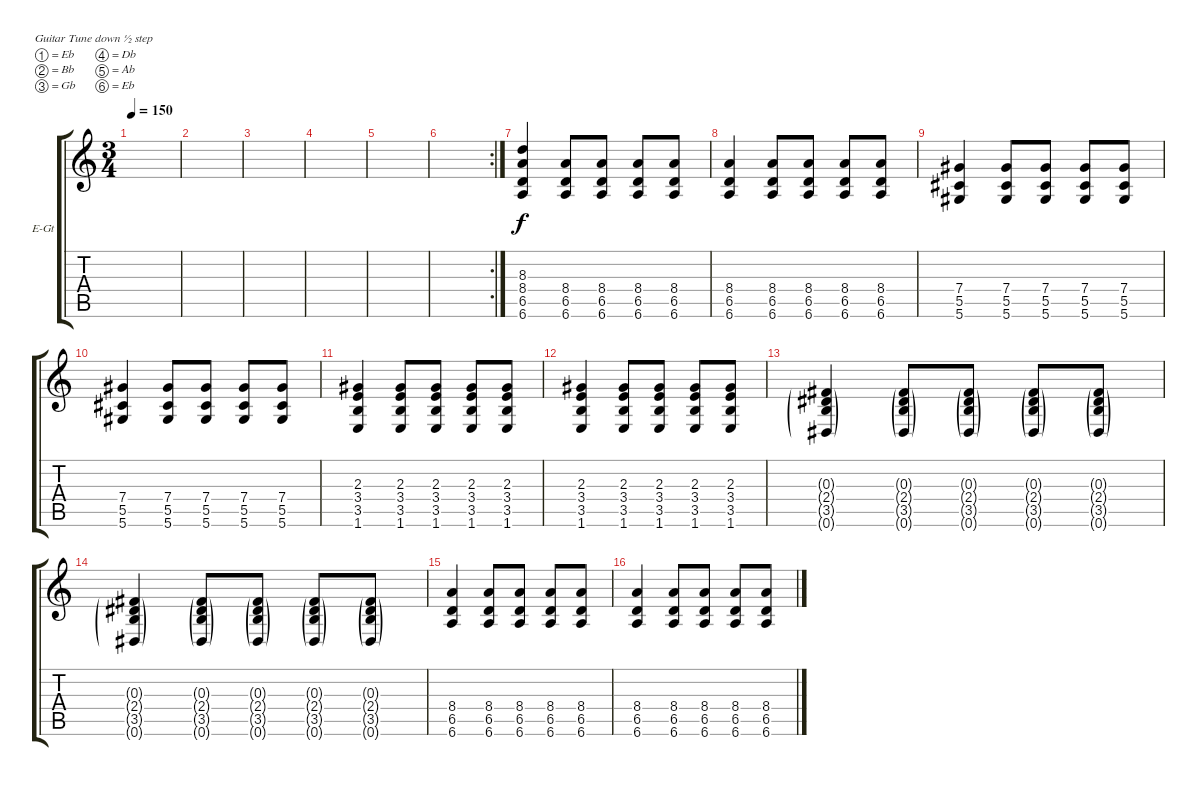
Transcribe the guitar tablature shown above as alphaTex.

\defaultSystemsLayout 4
\bracketExtendMode groupsimilarinstruments
\firstSystemTrackNameOrientation horizontal
\otherSystemsTrackNameOrientation horizontal
\track ("Mark distorition" "E-Gt") {instrument distortionguitar}
\staff {score tabs}
\tuning (Eb4 Bb3 Gb3 Db3 Ab2 Eb2)
\ts (3 4)
\tempo 150
\clef g2
\ks c
|
|
|
|
|
\rc 2
|
(6.6 6.5 8.4 8.3).4 (6.6 6.5 8.4).8 (6.6 6.5 8.4).8 (6.6 6.5 8.4).8 (6.6 6.5 8.4).8 |
(6.6 6.5 8.4).4 (6.6 6.5 8.4).8 (6.6 6.5 8.4).8 (6.6 6.5 8.4).8 (6.6 6.5 8.4).8 |
(5.6 5.5 7.4).4 (5.6 5.5 7.4).8 (5.6 5.5 7.4).8 (5.6 5.5 7.4).8 (5.6 5.5 7.4).8 |
(5.6 5.5 7.4).4 (5.6 5.5 7.4).8 (5.6 5.5 7.4).8 (5.6 5.5 7.4).8 (5.6 5.5 7.4).8 |
(1.6 3.5 3.4 2.3).4 (1.6 3.5 3.4 2.3).8 (1.6 3.5 3.4 2.3).8 (1.6 3.5 3.4 2.3).8 (1.6 3.5 3.4 2.3).8 |
(1.6 3.5 3.4 2.3).4 (1.6 3.5 3.4 2.3).8 (1.6 3.5 3.4 2.3).8 (1.6 3.5 3.4 2.3).8 (1.6 3.5 3.4 2.3).8 |
(0.6{g} 3.5{g} 2.4{g} 0.3{g}).4 (0.6{g} 3.5{g} 2.4{g} 0.3{g}).8 (0.6{g} 3.5{g} 2.4{g} 0.3{g}).8 (0.6{g} 3.5{g} 2.4{g} 0.3{g}).8 (0.6{g} 3.5{g} 2.4{g} 0.3{g}).8 |
(0.6{g} 3.5{g} 2.4{g} 0.3{g}).4 (0.6{g} 3.5{g} 2.4{g} 0.3{g}).8 (0.6{g} 3.5{g} 2.4{g} 0.3{g}).8 (0.6{g} 3.5{g} 2.4{g} 0.3{g}).8 (0.6{g} 3.5{g} 2.4{g} 0.3{g}).8 |
(6.6 6.5 8.4).4 (6.6 6.5 8.4).8 (6.6 6.5 8.4).8 (6.6 6.5 8.4).8 (6.6 6.5 8.4).8 |
(6.6 6.5 8.4).4 (6.6 6.5 8.4).8 (6.6 6.5 8.4).8 (6.6 6.5 8.4).8 (6.6 6.5 8.4).8
